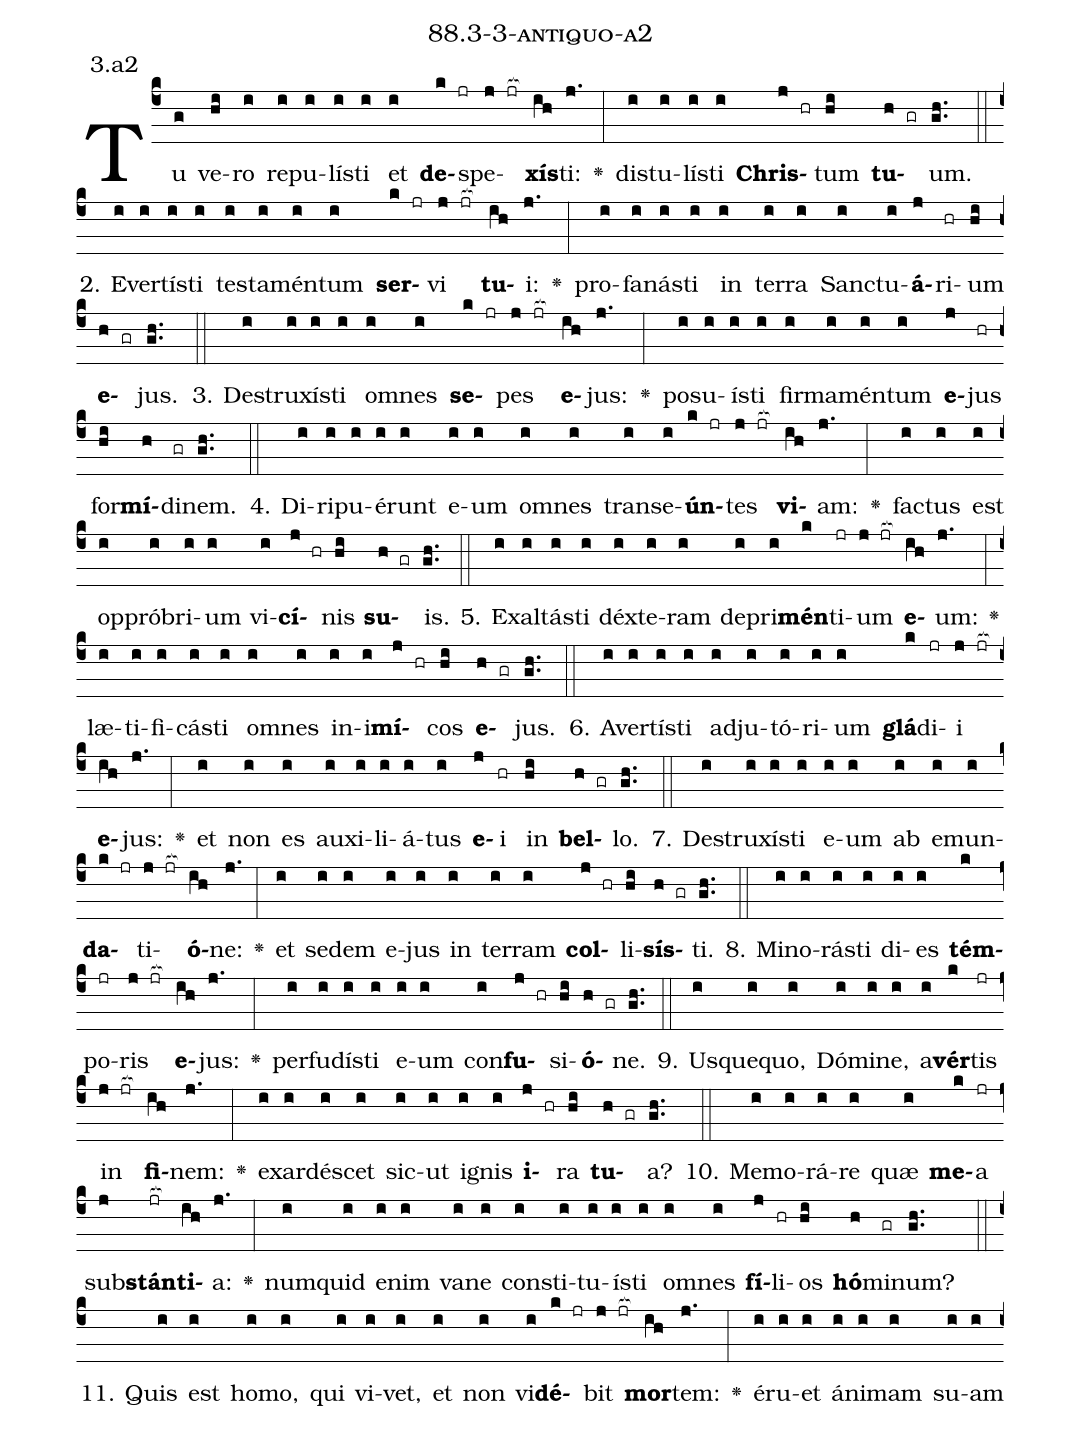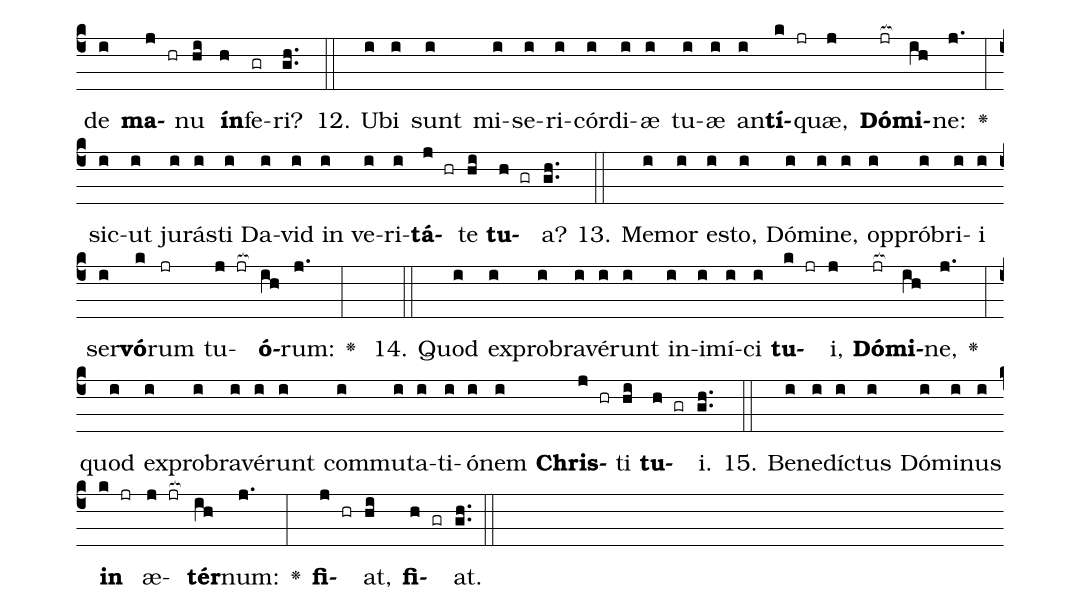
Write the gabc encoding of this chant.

name: 88.3-3-antiquo-a2;
annotation: 3.a2;
%%
(c4)Tu(g) ve(hi)ro(i) re(i)pu(i)lís(i)ti(i) et(i) <b>de</b>(k jr)spe(j jr[ocb:1{])<b>xís</b>(ih[ocb:0}])ti:(j.) <v>\greheightstar</v>(:) dis(i)tu(i)lís(i)ti(i) <b>Chris</b>(j hr)tum(hi) <b>tu</b>(h gr)um.(gh..) (::)
2. E(i)ver(i)tís(i)ti(i) tes(i)ta(i)mén(i)tum(i) <b>ser</b>(k jr)vi(j jr[ocb:1{]) <b>tu</b>(ih[ocb:0}])i:(j.) <v>\greheightstar</v>(:) pro(i)fa(i)nás(i)ti(i) in(i) ter(i)ra(i) Sanc(i)tu(i)<b>á</b>(j)ri(hr)um(hi) <b>e</b>(h gr)jus.(gh..) (::)
3. De(i)stru(i)xís(i)ti(i) om(i)nes(i) <b>se</b>(k jr)pes(j jr[ocb:1{]) <b>e</b>(ih[ocb:0}])jus:(j.) <v>\greheightstar</v>(:) po(i)su(i)ís(i)ti(i) fir(i)ma(i)mén(i)tum(i) <b>e</b>(j)jus(hr) for(hi)<b>mí</b>(h)di(gr)nem.(gh..) (::)
4. Di(i)ri(i)pu(i)é(i)runt(i) e(i)um(i) om(i)nes(i) trans(i)e(i)<b>ún</b>(k jr)tes(j jr[ocb:1{]) <b>vi</b>(ih[ocb:0}])am:(j.) <v>\greheightstar</v>(:) fac(i)tus(i) est(i) op(i)pró(i)bri(i)um(i) vi(i)<b>cí</b>(j hr)nis(hi) <b>su</b>(h gr)is.(gh..) (::)
5. Ex(i)al(i)tás(i)ti(i) déx(i)te(i)ram(i) de(i)pri(i)<b>mén</b>(k)ti(jr)um(j jr[ocb:1{]) <b>e</b>(ih[ocb:0}])um:(j.) <v>\greheightstar</v>(:) læ(i)ti(i)fi(i)cás(i)ti(i) om(i)nes(i) in(i)i(i)<b>mí</b>(j hr)cos(hi) <b>e</b>(h gr)jus.(gh..) (::)
6. A(i)ver(i)tís(i)ti(i) ad(i)ju(i)tó(i)ri(i)um(i) <b>glá</b>(k)di(jr)i(j jr[ocb:1{]) <b>e</b>(ih[ocb:0}])jus:(j.) <v>\greheightstar</v>(:) et(i) non(i) es(i) au(i)xi(i)li(i)á(i)tus(i) <b>e</b>(j)i(hr) in(hi) <b>bel</b>(h gr)lo.(gh..) (::)
7. De(i)stru(i)xís(i)ti(i) e(i)um(i) ab(i) e(i)mun(i)<b>da</b>(k jr)ti(j jr[ocb:1{])<b>ó</b>(ih[ocb:0}])ne:(j.) <v>\greheightstar</v>(:) et(i) se(i)dem(i) e(i)jus(i) in(i) ter(i)ram(i) <b>col</b>(j hr)li(hi)<b>sís</b>(h gr)ti.(gh..) (::)
8. Mi(i)no(i)rás(i)ti(i) di(i)es(i) <b>tém</b>(k)po(jr)ris(j jr[ocb:1{]) <b>e</b>(ih[ocb:0}])jus:(j.) <v>\greheightstar</v>(:) per(i)fu(i)dís(i)ti(i) e(i)um(i) con(i)<b>fu</b>(j hr)si(hi)<b>ó</b>(h gr)ne.(gh..) (::)
9. Us(i)que(i)quo,(i) Dó(i)mi(i)ne,(i) a(i)<b>vér</b>(k)tis(jr) in(j jr[ocb:1{]) <b>fi</b>(ih[ocb:0}])nem:(j.) <v>\greheightstar</v>(:) ex(i)ar(i)dé(i)scet(i) sic(i)ut(i) i(i)gnis(i) <b>i</b>(j hr)ra(hi) <b>tu</b>(h gr)a?(gh..) (::)
10. Me(i)mo(i)rá(i)re(i) quæ(i) <b>me</b>(k)a(jr) sub(j)<b>stán</b>(jr[ocb:1{])<b>ti</b>(ih[ocb:0}])a:(j.) <v>\greheightstar</v>(:) num(i)quid(i) e(i)nim(i) va(i)ne(i) con(i)sti(i)tu(i)ís(i)ti(i) om(i)nes(i) <b>fí</b>(j)li(hr)os(hi) <b>hó</b>(h)mi(gr)num?(gh..) (::)
11. Quis(i) est(i) ho(i)mo,(i) qui(i) vi(i)vet,(i) et(i) non(i) vi(i)<b>dé</b>(k jr)bit(j jr[ocb:1{]) <b>mor</b>(ih[ocb:0}])tem:(j.) <v>\greheightstar</v>(:) é(i)ru(i)et(i) á(i)ni(i)mam(i) su(i)am(i) de(i) <b>ma</b>(j hr)nu(hi) <b>ín</b>(h)fe(gr)ri?(gh..) (::)
12. U(i)bi(i) sunt(i) mi(i)se(i)ri(i)cór(i)di(i)æ(i) tu(i)æ(i) an(i)<b>tí</b>(k jr)quæ,(j) <b>Dó</b>(jr[ocb:1{])<b>mi</b>(ih[ocb:0}])ne:(j.) <v>\greheightstar</v>(:) sic(i)ut(i) ju(i)rás(i)ti(i) Da(i)vid(i) in(i) ve(i)ri(i)<b>tá</b>(j hr)te(hi) <b>tu</b>(h gr)a?(gh..) (::)
13. Me(i)mor(i) es(i)to,(i) Dó(i)mi(i)ne,(i) op(i)pró(i)bri(i)i(i) ser(i)<b>vó</b>(k)rum(jr) tu(j jr[ocb:1{])<b>ó</b>(ih[ocb:0}])rum:(j.) <v>\greheightstar</v>(:)  (::)
14. Quod(i) ex(i)pro(i)bra(i)vé(i)runt(i) in(i)i(i)mí(i)ci(i) <b>tu</b>(k jr)i,(j) <b>Dó</b>(jr[ocb:1{])<b>mi</b>(ih[ocb:0}])ne,(j.) <v>\greheightstar</v>(:) quod(i) ex(i)pro(i)bra(i)vé(i)runt(i) com(i)mu(i)ta(i)ti(i)ó(i)nem(i) <b>Chris</b>(j hr)ti(hi) <b>tu</b>(h gr)i.(gh..) (::)
15. Be(i)ne(i)díc(i)tus(i) Dó(i)mi(i)nus(i) <b>in</b>(k jr) æ(j jr[ocb:1{])<b>tér</b>(ih[ocb:0}])num:(j.) <v>\greheightstar</v>(:) <b>fi</b>(j hr)at,(hi) <b>fi</b>(h gr)at.(gh..) (::)
